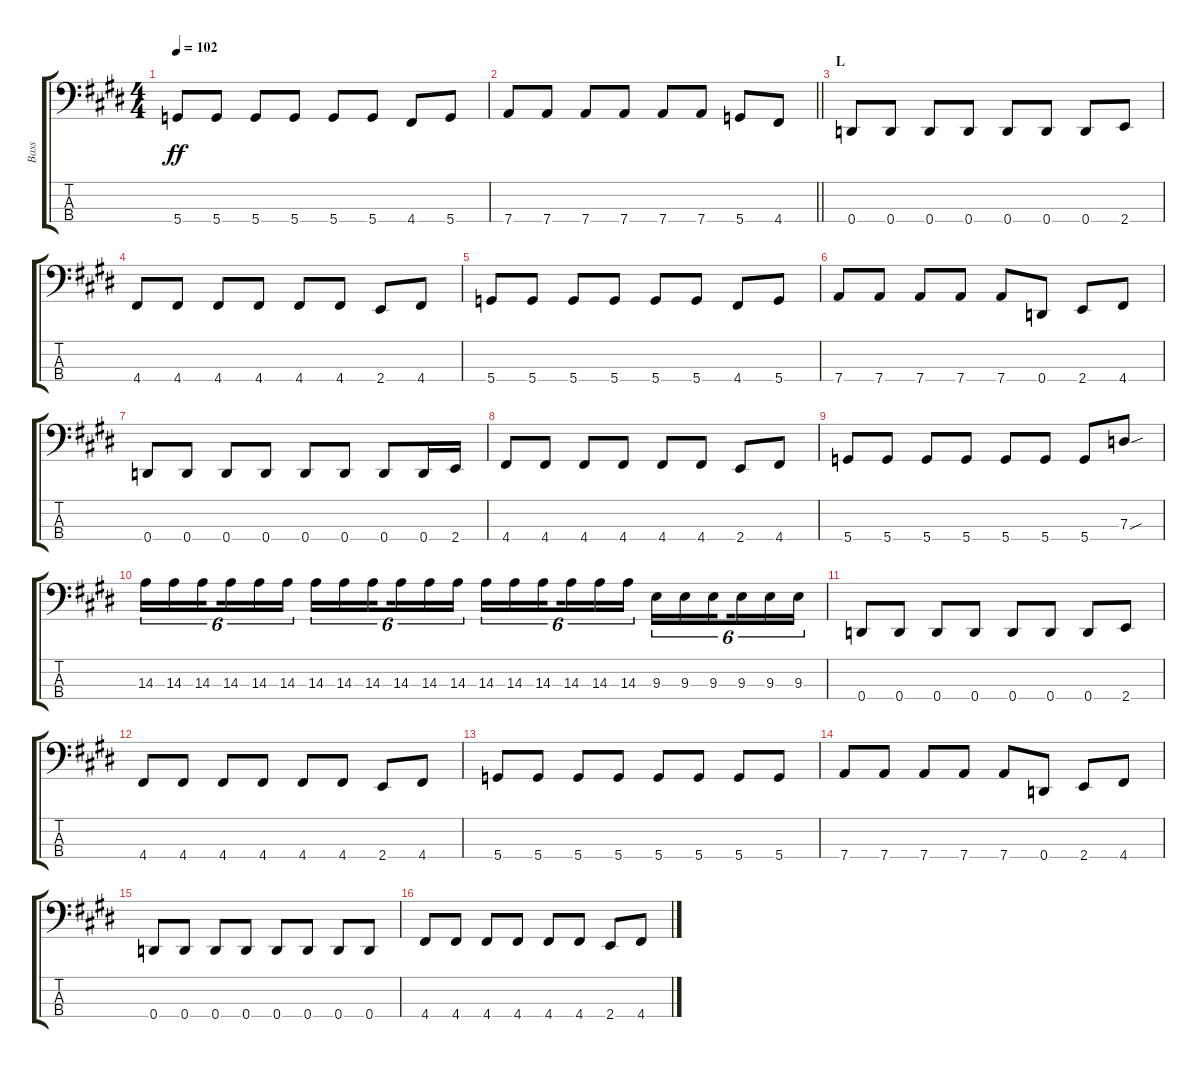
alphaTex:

\track ("Bass" "Bass") {instrument electricbasspick}
\staff {score tabs}
\tuning (F2 C2 G1 D1) {hide}
\ts (4 4)
\tempo 102
\clef f4
\ks e
5.4.8{dy ff} 5.4.8 5.4.8 5.4.8 5.4.8 5.4.8 4.4.8 5.4.8 |
\barLineRight lightlight
7.4.8 7.4.8 7.4.8 7.4.8 7.4.8 7.4.8 5.4.8 4.4.8 |
\section ("" "L")
0.4.8 0.4.8 0.4.8 0.4.8 0.4.8 0.4.8 0.4.8 2.4.8 |
4.4.8 4.4.8 4.4.8 4.4.8 4.4.8 4.4.8 2.4.8 4.4.8 |
5.4.8 5.4.8 5.4.8 5.4.8 5.4.8 5.4.8 4.4.8 5.4.8 |
7.4.8 7.4.8 7.4.8 7.4.8 7.4.8 0.4.8 2.4.8 4.4.8 |
0.4.8 0.4.8 0.4.8 0.4.8 0.4.8 0.4.8 0.4.8 0.4.16 2.4.16 |
4.4.8 4.4.8 4.4.8 4.4.8 4.4.8 4.4.8 2.4.8 4.4.8 |
5.4.8 5.4.8 5.4.8 5.4.8 5.4.8 5.4.8 5.4.8 7.3{sou}.8 |
14.3.16{tu (6 4)} 14.3.16{tu (6 4)} 14.3.16{tu (6 4) beam splitsecondary} 14.3.16{tu (6 4)} 14.3.16{tu (6 4)} 14.3.16{tu (6 4)} 14.3.16{tu (6 4)} 14.3.16{tu (6 4)} 14.3.16{tu (6 4) beam splitsecondary} 14.3.16{tu (6 4)} 14.3.16{tu (6 4)} 14.3.16{tu (6 4)} 14.3.16{tu (6 4)} 14.3.16{tu (6 4)} 14.3.16{tu (6 4) beam splitsecondary} 14.3.16{tu (6 4)} 14.3.16{tu (6 4)} 14.3.16{tu (6 4)} 9.3.16{tu (6 4)} 9.3.16{tu (6 4)} 9.3.16{tu (6 4) beam splitsecondary} 9.3.16{tu (6 4)} 9.3.16{tu (6 4)} 9.3.16{tu (6 4)} |
0.4.8 0.4.8 0.4.8 0.4.8 0.4.8 0.4.8 0.4.8 2.4.8 |
4.4.8 4.4.8 4.4.8 4.4.8 4.4.8 4.4.8 2.4.8 4.4.8 |
5.4.8 5.4.8 5.4.8 5.4.8 5.4.8 5.4.8 5.4.8 5.4.8 |
7.4.8 7.4.8 7.4.8 7.4.8 7.4.8 0.4.8 2.4.8 4.4.8 |
0.4.8 0.4.8 0.4.8 0.4.8 0.4.8 0.4.8 0.4.8 0.4.8 |
4.4.8 4.4.8 4.4.8 4.4.8 4.4.8 4.4.8 2.4.8 4.4.8
